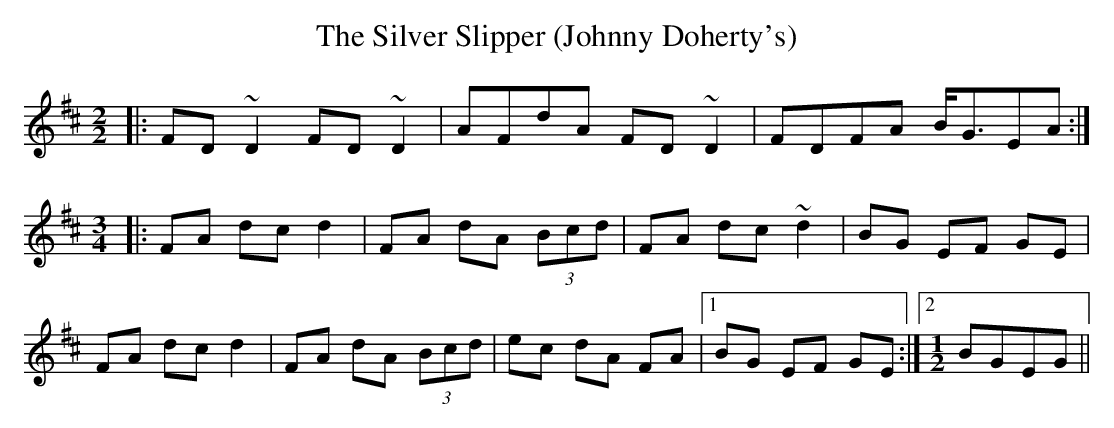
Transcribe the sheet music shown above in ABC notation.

X:1
T: The Silver Slipper (Johnny Doherty's)
M: 9/8
L: 1/8
K: Dmaj
M: 2/2
|:FD~D2 FD~D2|AFdA FD~D2|FDFA B<GEA:|
M: 3/4
|:FA dc d2|FA dA (3Bcd|FA dc ~d2|BG EF GE|
FA dc d2|FA dA (3Bcd|ec dA FA|1 BG EF GE:|2 [M: 1/2]BGEG||
